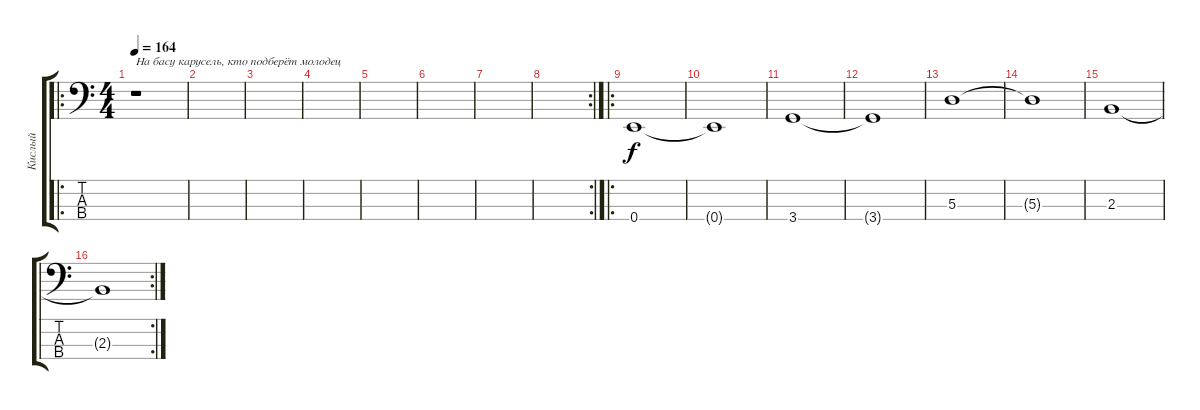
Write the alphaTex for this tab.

\track ("Кислый" "Кислый") {instrument electricbassfinger}
\staff {score tabs}
\tuning (G2 D2 A1 E1) {hide}
\ro
\ts (4 4)
\tempo 164
\clef f4
\ks c
r.1{txt "На басу карусель, кто подберёт молодец" dy f} |
|
|
|
|
|
|
\rc 2
|
\ro
0.4.1 |
0.4{t}.1 |
3.4.1 |
3.4{t}.1 |
5.3.1 |
5.3{t}.1 |
2.3.1 |
\rc 2
2.3{t}.1
